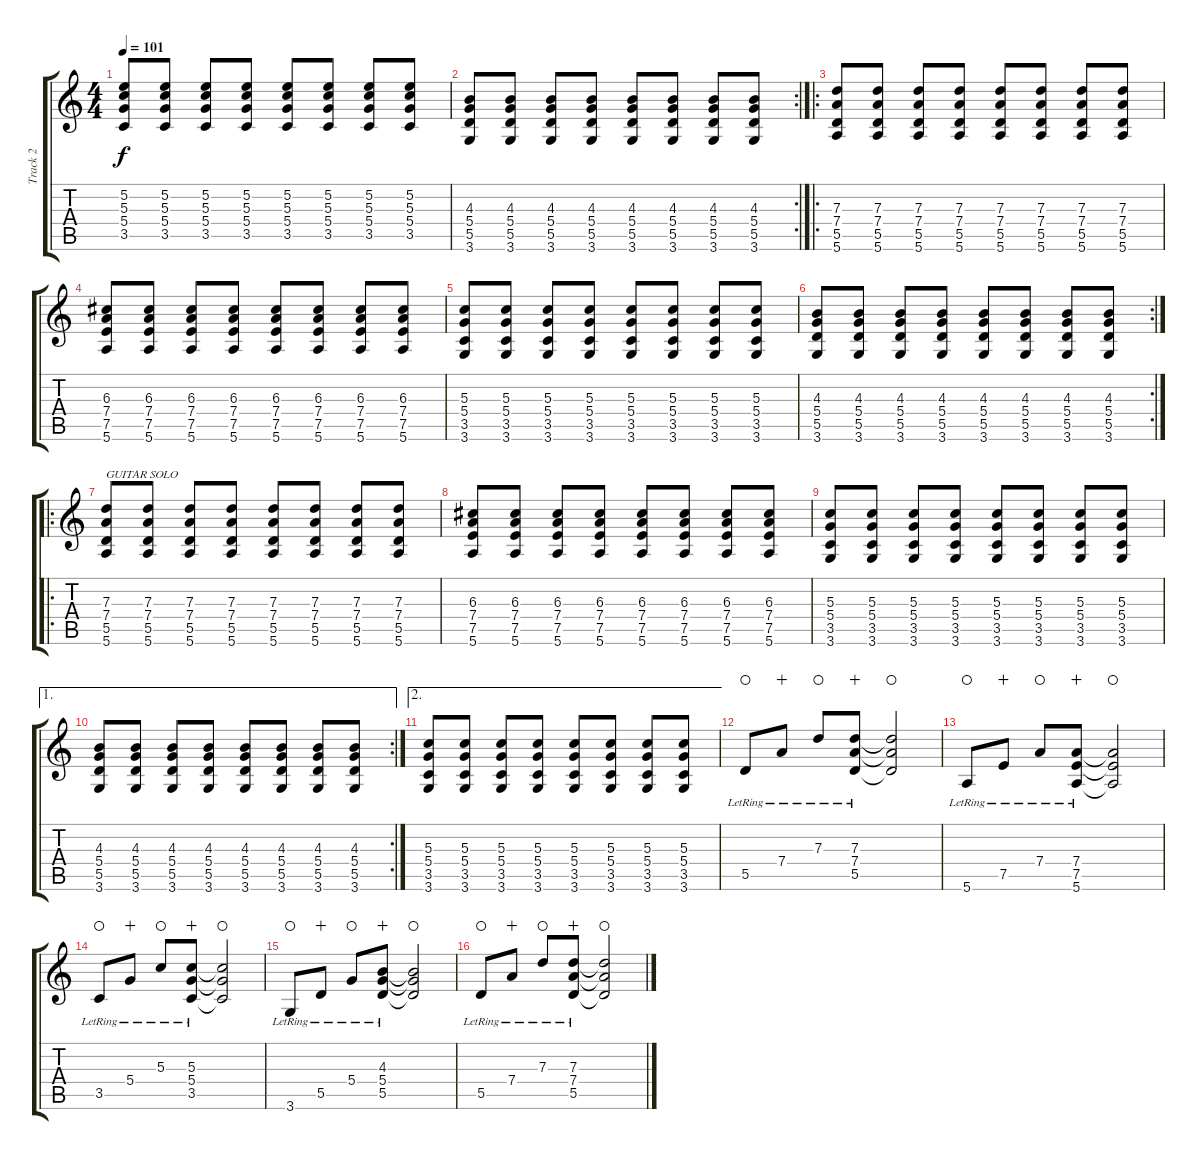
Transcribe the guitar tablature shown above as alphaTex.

\track ("Track 2" "Track 2") {instrument electricguitarclean}
\staff {score tabs}
\tuning (E4 B3 G3 D3 A2 E2) {hide}
\ts (4 4)
\tempo 101
\clef g2
\ks c
(5.2 5.3 5.4 3.5).8{dy f} (5.2 5.3 5.4 3.5).8 (5.2 5.3 5.4 3.5).8 (5.2 5.3 5.4 3.5).8 (5.2 5.3 5.4 3.5).8 (5.2 5.3 5.4 3.5).8 (5.2 5.3 5.4 3.5).8 (5.2 5.3 5.4 3.5).8 |
\rc 2
(4.3 5.4 5.5 3.6).8 (4.3 5.4 5.5 3.6).8 (4.3 5.4 5.5 3.6).8 (4.3 5.4 5.5 3.6).8 (4.3 5.4 5.5 3.6).8 (4.3 5.4 5.5 3.6).8 (4.3 5.4 5.5 3.6).8 (4.3 5.4 5.5 3.6).8 |
\ro
(7.3 7.4 5.5 5.6).8{instrument overdrivenguitar} (7.3 7.4 5.5 5.6).8 (7.3 7.4 5.5 5.6).8 (7.3 7.4 5.5 5.6).8 (7.3 7.4 5.5 5.6).8 (7.3 7.4 5.5 5.6).8 (7.3 7.4 5.5 5.6).8 (7.3 7.4 5.5 5.6).8 |
(6.3 7.4 7.5 5.6).8 (6.3 7.4 7.5 5.6).8 (6.3 7.4 7.5 5.6).8 (6.3 7.4 7.5 5.6).8 (6.3 7.4 7.5 5.6).8 (6.3 7.4 7.5 5.6).8 (6.3 7.4 7.5 5.6).8 (6.3 7.4 7.5 5.6).8 |
(5.3 5.4 3.5 3.6).8 (5.3 5.4 3.5 3.6).8 (5.3 5.4 3.5 3.6).8 (5.3 5.4 3.5 3.6).8 (5.3 5.4 3.5 3.6).8 (5.3 5.4 3.5 3.6).8 (5.3 5.4 3.5 3.6).8 (5.3 5.4 3.5 3.6).8 |
\rc 2
(4.3 5.4 5.5 3.6).8 (4.3 5.4 5.5 3.6).8 (4.3 5.4 5.5 3.6).8 (4.3 5.4 5.5 3.6).8 (4.3 5.4 5.5 3.6).8 (4.3 5.4 5.5 3.6).8 (4.3 5.4 5.5 3.6).8 (4.3 5.4 5.5 3.6).8 |
\ro
(7.3 7.4 5.5 5.6).8{txt "GUITAR SOLO" instrument overdrivenguitar} (7.3 7.4 5.5 5.6).8 (7.3 7.4 5.5 5.6).8 (7.3 7.4 5.5 5.6).8 (7.3 7.4 5.5 5.6).8 (7.3 7.4 5.5 5.6).8 (7.3 7.4 5.5 5.6).8 (7.3 7.4 5.5 5.6).8 |
(6.3 7.4 7.5 5.6).8 (6.3 7.4 7.5 5.6).8 (6.3 7.4 7.5 5.6).8 (6.3 7.4 7.5 5.6).8 (6.3 7.4 7.5 5.6).8 (6.3 7.4 7.5 5.6).8 (6.3 7.4 7.5 5.6).8 (6.3 7.4 7.5 5.6).8 |
(5.3 5.4 3.5 3.6).8 (5.3 5.4 3.5 3.6).8 (5.3 5.4 3.5 3.6).8 (5.3 5.4 3.5 3.6).8 (5.3 5.4 3.5 3.6).8 (5.3 5.4 3.5 3.6).8 (5.3 5.4 3.5 3.6).8 (5.3 5.4 3.5 3.6).8 |
\ae 1
\rc 2
(4.3 5.4 5.5 3.6).8 (4.3 5.4 5.5 3.6).8 (4.3 5.4 5.5 3.6).8 (4.3 5.4 5.5 3.6).8 (4.3 5.4 5.5 3.6).8 (4.3 5.4 5.5 3.6).8 (4.3 5.4 5.5 3.6).8 (4.3 5.4 5.5 3.6).8 |
\ae 2
(5.3 5.4 3.5 3.6).8 (5.3 5.4 3.5 3.6).8 (5.3 5.4 3.5 3.6).8 (5.3 5.4 3.5 3.6).8 (5.3 5.4 3.5 3.6).8 (5.3 5.4 3.5 3.6).8 (5.3 5.4 3.5 3.6).8 (5.3 5.4 3.5 3.6).8 |
5.5{lr}.8{volume 16 instrument acousticguitarsteel waho} 7.4{lr}.8{wahc} 7.3{lr}.8{waho} (7.3{lr} 7.4{lr} 5.5{lr}).8{wahc} (7.3{t} 7.4{t} 5.5{t}).2{waho} |
5.6{lr}.8{waho} 7.5{lr}.8{wahc} 7.4{lr}.8{waho} (7.4{lr} 7.5{lr} 5.6{lr}).8{wahc} (7.4{t} 7.5{t} 5.6{t}).2{waho} |
3.5{lr}.8{waho} 5.4{lr}.8{wahc} 5.3{lr}.8{waho} (5.3{lr} 5.4{lr} 3.5{lr}).8{wahc} (5.3{t} 5.4{t} 3.5{t}).2{waho} |
3.6{lr}.8{waho} 5.5{lr}.8{wahc} 5.4{lr}.8{waho} (4.3{lr} 5.4{lr} 5.5{lr}).8{wahc} (4.3{t} 5.4{t} 5.5{t}).2{waho} |
5.5{lr}.8{volume 16 instrument acousticguitarsteel waho} 7.4{lr}.8{wahc} 7.3{lr}.8{waho} (7.3{lr} 7.4{lr} 5.5{lr}).8{wahc} (7.3{t} 7.4{t} 5.5{t}).2{waho}
